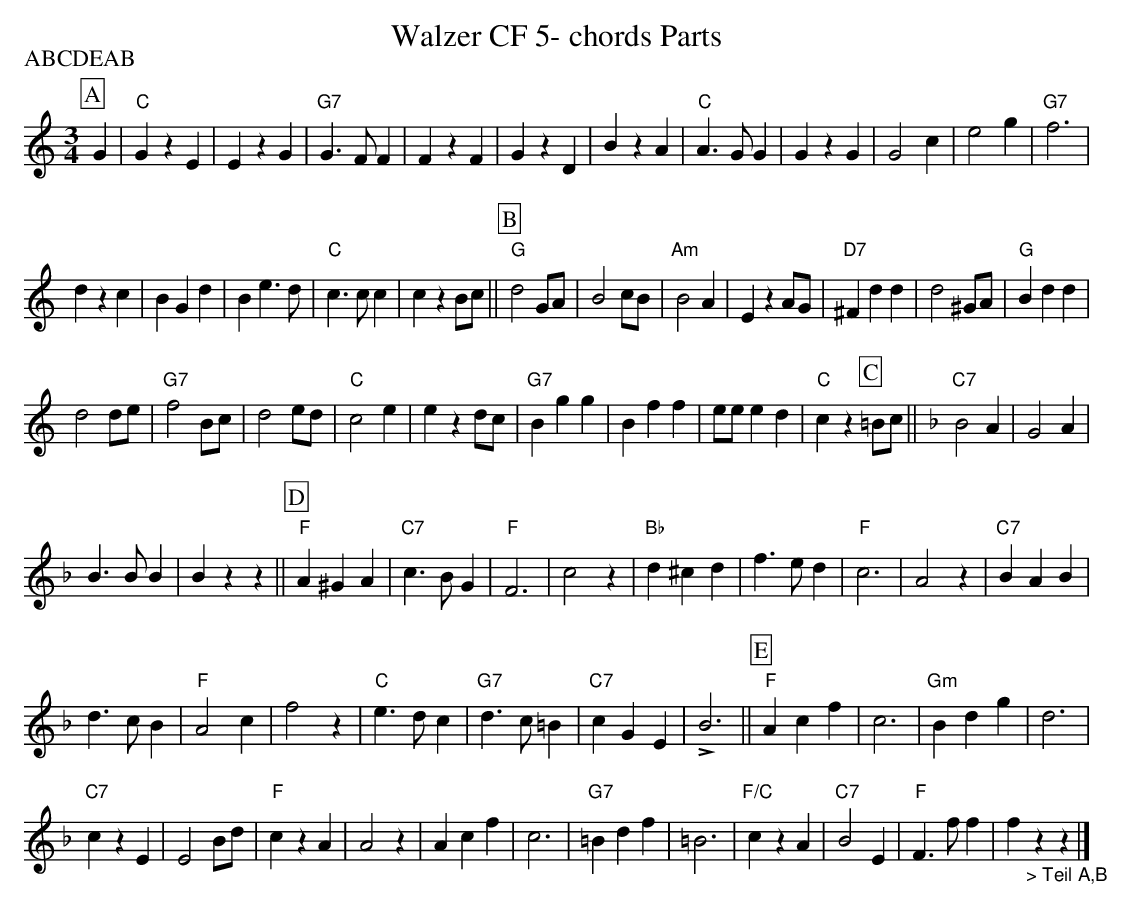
X:1
T:Walzer CF 5- chords Parts
P:ABCDEAB % the orig. has only parts: ABCD
M:3/4
L:1/4
K:Cmaj%%MIDI gchordon
[P:A] G| "C"GzE | EzG | "G7"G>FF | FzF | GzD | BzA | "C"A>GG | GzG | G2c | e2g | "G7"f3 |
dzc | BGd | Be>d | "C"c>cc | czB/2c/2 ||[P:B] "G"d2 G/2A/2 | B2 c/2B/2 | "Am"B2A | EzA/2G/2 | "D7"^Fdd | d2 ^G/2A/2 | "G"Bdd |
d2d/2e/2 | "G7"f2B/2c/2 | d2e/2d/2 | "C"c2e | ezd/2c/2 | "G7"Bgg | Bff | e/2e/2ed | "C"cz [P:C] =B/2c/2 || [K:Fmaj] "C7"B2A | G2A |
B>BB | Bzz || [P:D] "F"A^GA | "C7"c>BG | "F"F3 | c2z | "Bb"d^cd | f>ed | "F"c3 | A2z | "C7"BAB |
d>cB | "F"A2c | f2z | "C"e>dc | "G7"d>c=B | "C7"cGE | !>!B3 || [P:E] "F"Acf | c3 | "Gm"Bdg | d3 |
"C7"czE | E2B/2d/2 | "F"czA | A2z | Acf | c3 | "G7"=Bdf | =B3 | "F/C"czA | "C7"B2E | "F"F>ff | f"_> Teil A,B"zz |]
